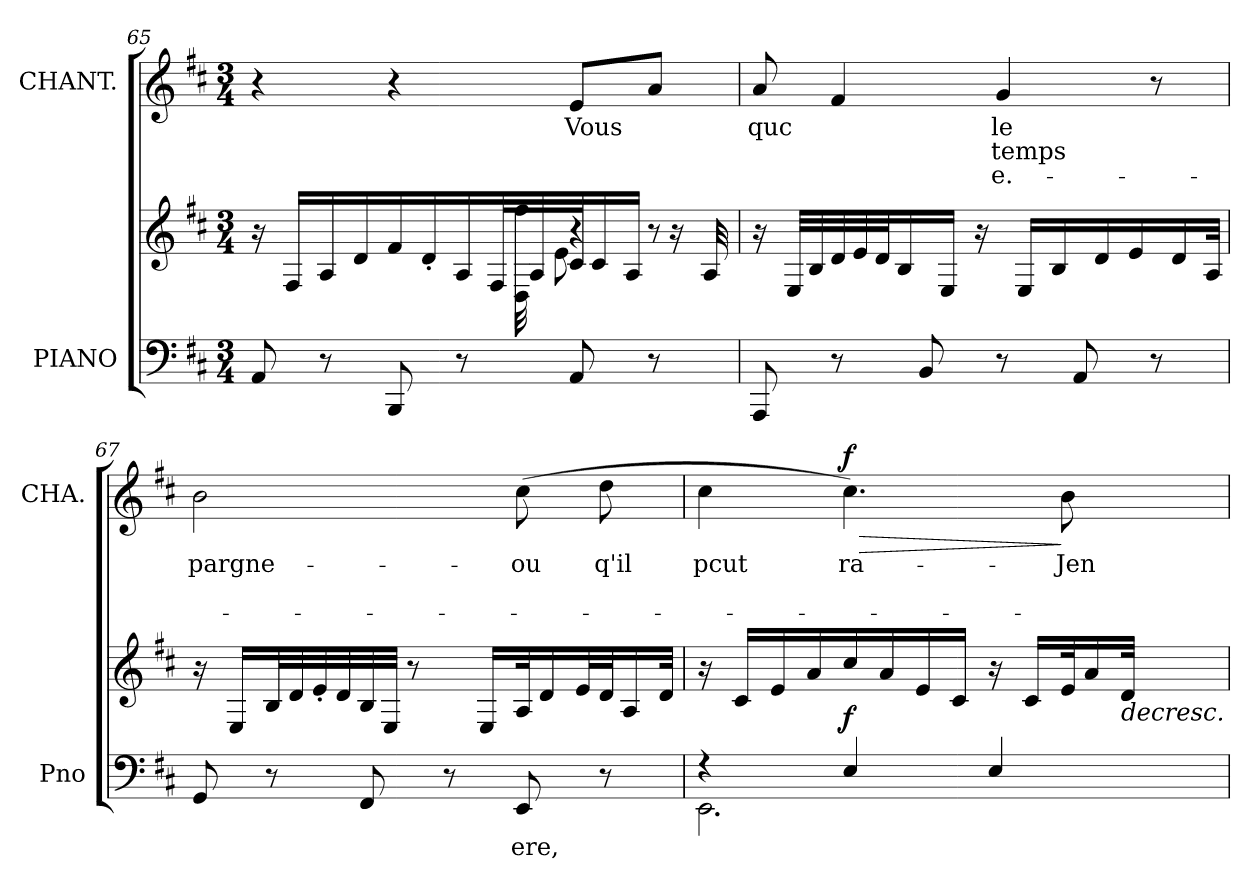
**kern	**text	**kern	**dynam	**kern	**text	**text	**text	**dynam
*part2	*part2	*part2	*part2	*part1	*part1	*part1	*part1	*part1
*staff3	*staff3	*staff2	*staff2/3	*staff1	*staff1	*staff1	*staff1	*staff1
*I"PIANO	*	*	*	*I"CHANT.	*	*	*	*
*I'Pno	*	*	*	*I'CHA.	*	*	*	*
!!LO:PB:g=z
*clefF4	*	*clefG2	*	*clefG2	*	*	*	*
*k[f#c#]	*	*k[f#c#]	*	*k[f#c#]	*	*	*	*
*D:	*	*D:	*	*D:	*	*	*	*
*M3/4	*	*M3/4	*	*M3/4	*	*	*	*
=65	=65	=65	=65	=65	=65	=65	=65	=65
*	*	*^	*	*	*	*	*	*
*	*	*	*^	*	*	*	*	*	*
8AAi/	.	16r	4ryy	2ryy	.	4r	.	.	.	.
.	.	16F#i/LL	.	.	.	.	.	.	.	.
8r	.	16Ai/	.	.	.	.	.	.	.	.
.	.	16di/	.	.	.	.	.	.	.	.
8BBBi/	.	16f#i/	8ryy	.	.	4r	.	.	.	.
.	.	16d'i/	.	.	.	.	.	.	.	.
8r	.	16Ai/	16ryy	.	.	.	.	.	.	.
.	.	32F#i/L	32ryy	.	.	.	.	.	.	.
.	.	32Ai/	32Di\ 32ff#i	.	.	.	.	.	.	.
!	!	!	!	!	!	!	!LO:LY:b:color=#000000	!	!	!
8AAi/	.	32c#i/J	4r	8ei\	.	8ei/L	Vous	.	.	.
.	.	16c#i/	.	.	.	.	.	.	.	.
.	.	16Ai/JJ	.	.	.	.	.	.	.	.
8r	.	.	.	8r	.	8ai/J	.	.	.	.
.	.	16r	.	.	.	.	.	.	.	.
.	.	32Ai/	.	.	.	.	.	.	.	.
*	*	*v	*v	*v	*	*	*	*	*	*
=66	=66	=66	=66	=66	=66	=66	=66	=66
!	!	!	!	!	!LO:LY:b:color=#000000	!	!	!
8AAAi/	.	16r	.	8ai/	quc	.	.	.
.	.	32Ei/LLL	.	.	.	.	.	.
.	.	32Bi/	.	.	.	.	.	.
8r	.	32di/	.	4f#i/	.	.	.	.
.	.	32ei/	.	.	.	.	.	.
.	.	32di/J	.	.	.	.	.	.
.	.	16Bi/	.	.	.	.	.	.
8BBi/	.	.	.	.	.	.	.	.
.	.	16Ei/JJ	.	.	.	.	.	.
.	.	16r	.	.	.	.	.	.
!	!	!	!	!	!LO:LY:b:color=#000000	!LO:LY:b:color=#000000	!LO:LY:b:color=#000000	!
8r	.	.	.	4gi/	le	temps	e.-	.
.	.	16Ei/LL	.	.	.	.	.	.
.	.	16Bi/	.	.	.	.	.	.
8AAi/	.	.	.	.	.	.	.	.
.	.	16di/	.	.	.	.	.	.
.	.	16ei/	.	.	.	.	.	.
8r	.	.	.	8r	.	.	.	.
.	.	16di/	.	.	.	.	.	.
.	.	32Ai/JJk	.	.	.	.	.	.
!!LO:LB:g=z
=67	=67	=67	=67	=67	=67	=67	=67	=67
!	!	!	!	!	!LO:LY:b:color=#000000	!	!	!
8GGi/	.	16r	.	2bi\	pargne-	.	.	.
.	.	16Ei/LL	.	.	.	.	.	.
8r	.	32Bi/L	.	.	.	.	.	.
.	.	32di/	.	.	.	.	.	.
.	.	32e'i/	.	.	.	.	.	.
.	.	32di/	.	.	.	.	.	.
8FF#i/	.	32Bi/	.	.	.	.	.	.
.	.	32Ei/JJJ	.	.	.	.	.	.
.	.	8r	.	.	.	.	.	.
8r	.	.	.	.	.	.	.	.
.	.	16Ei/LL	.	.	.	.	.	.
!	!LO:LY:b:color=#000000	!	!	!	!	!	!	!
!	!	!	!	!	!LO:LY:b:color=#000000	!	!	!
8EEi/	ere,	32Ai/k	.	(8cc#i\	ou	.	.	.
.	.	16di/	.	.	.	.	.	.
.	.	32ei/L	.	.	.	.	.	.
!	!	!	!	!	!LO:LY:b:color=#000000	!	!	!
8r	.	32di/J	.	8ddi\	q'il	.	.	.
.	.	16Ai/	.	.	.	.	.	.
.	.	32di/JJk	.	.	.	.	.	.
=68	=68	=68	=68	=68	=68	=68	=68	=68
*^	*	*	*	*	*	*	*	*
!	!	!	!	!	!	!LO:LY:b:color=#000000	!	!	!
4r	2.EEi\	.	16r	.	4cc#i\	pcut	.	.	.
.	.	.	16c#i/LL	.	.	.	.	.	.
.	.	.	16ei/	.	.	.	.	.	.
.	.	.	16ai/	.	.	.	.	.	.
!	!	!	!	!	!	!LO:LY:b:color=#000000	!	!	!LO:HP:b
4Ei/	.	.	16cc#i/	] f	4.cc#i\)	ra-	.	.	> f
.	.	.	16ai/	.	.	.	.	.	.
.	.	.	16ei/	.	.	.	.	.	.
.	.	.	16c#i/JJ	.	.	.	.	.	.
4Ei/	.	.	16r	.	.	.	.	.	.
.	.	.	16c#i/LL	.	.	.	.	.	.
!	!	!	!	!	!	!LO:LY:b:color=#000000	!	!	!
.	.	.	32ei/k	.	8bi\	Jen	.	.	]
.	.	.	16ai/	.	.	.	.	.	.
!	!	!	!	!LO:HP:b	!	!	!	!	!
.	.	.	32di/JJk	>	.	.	.	.	.
*v	*v	*	*	*	*	*	*	*	*
=	=	=	=	=	=	=	=	=
*-	*-	*-	*-	*-	*-	*-	*-	*-
